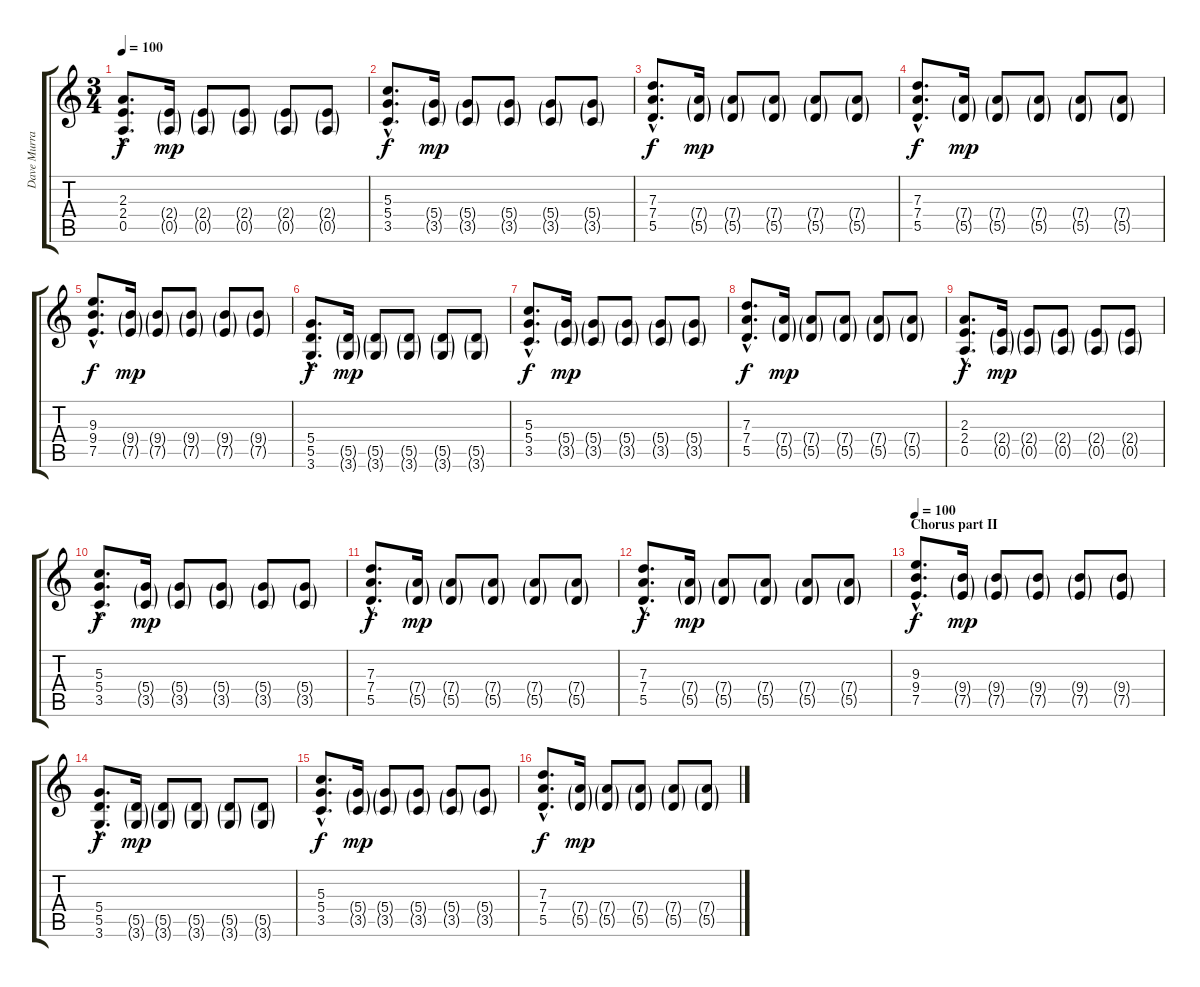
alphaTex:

\track ("Dave Murray" "Dave Murra") {instrument distortionguitar}
\staff {score tabs}
\tuning (E4 B3 G3 D3 A2 E2) {hide}
\ts (3 4)
\tempo 100
\clef g2
\ks c
(2.3{hac} 2.4{hac} 0.5{hac}).8{d dy f} (2.4{g} 0.5{g}).16{dy mp} (2.4{g} 0.5{g}).8 (2.4{g} 0.5{g}).8 (2.4{g} 0.5{g}).8 (2.4{g} 0.5{g}).8 |
(5.3{hac} 5.4{hac} 3.5{hac}).8{d dy f} (5.4{g} 3.5{g}).16{dy mp} (5.4{g} 3.5{g}).8 (5.4{g} 3.5{g}).8 (5.4{g} 3.5{g}).8 (5.4{g} 3.5{g}).8 |
(7.3{hac} 7.4{hac} 5.5{hac}).8{d dy f} (7.4{g} 5.5{g}).16{dy mp} (7.4{g} 5.5{g}).8 (7.4{g} 5.5{g}).8 (7.4{g} 5.5{g}).8 (7.4{g} 5.5{g}).8 |
(7.3{hac} 7.4{hac} 5.5{hac}).8{d dy f} (7.4{g} 5.5{g}).16{dy mp} (7.4{g} 5.5{g}).8 (7.4{g} 5.5{g}).8 (7.4{g} 5.5{g}).8 (7.4{g} 5.5{g}).8 |
(9.3{hac} 9.4{hac} 7.5{hac}).8{d dy f} (9.4{g} 7.5{g}).16{dy mp} (9.4{g} 7.5{g}).8 (9.4{g} 7.5{g}).8 (9.4{g} 7.5{g}).8 (9.4{g} 7.5{g}).8 |
(5.4{hac} 5.5{hac} 3.6{hac}).8{d dy f} (5.5{g} 3.6{g}).16{dy mp} (5.5{g} 3.6{g}).8 (5.5{g} 3.6{g}).8 (5.5{g} 3.6{g}).8 (5.5{g} 3.6{g}).8 |
(5.3{hac} 5.4{hac} 3.5{hac}).8{d dy f} (5.4{g} 3.5{g}).16{dy mp} (5.4{g} 3.5{g}).8 (5.4{g} 3.5{g}).8 (5.4{g} 3.5{g}).8 (5.4{g} 3.5{g}).8 |
(7.3{hac} 7.4{hac} 5.5{hac}).8{d dy f} (7.4{g} 5.5{g}).16{dy mp} (7.4{g} 5.5{g}).8 (7.4{g} 5.5{g}).8 (7.4{g} 5.5{g}).8 (7.4{g} 5.5{g}).8 |
(2.3{hac} 2.4{hac} 0.5{hac}).8{d dy f} (2.4{g} 0.5{g}).16{dy mp} (2.4{g} 0.5{g}).8 (2.4{g} 0.5{g}).8 (2.4{g} 0.5{g}).8 (2.4{g} 0.5{g}).8 |
(5.3{hac} 5.4{hac} 3.5{hac}).8{d dy f} (5.4{g} 3.5{g}).16{dy mp} (5.4{g} 3.5{g}).8 (5.4{g} 3.5{g}).8 (5.4{g} 3.5{g}).8 (5.4{g} 3.5{g}).8 |
(7.3{hac} 7.4{hac} 5.5{hac}).8{d dy f} (7.4{g} 5.5{g}).16{dy mp} (7.4{g} 5.5{g}).8 (7.4{g} 5.5{g}).8 (7.4{g} 5.5{g}).8 (7.4{g} 5.5{g}).8 |
(7.3{hac} 7.4{hac} 5.5{hac}).8{d dy f} (7.4{g} 5.5{g}).16{dy mp} (7.4{g} 5.5{g}).8 (7.4{g} 5.5{g}).8 (7.4{g} 5.5{g}).8 (7.4{g} 5.5{g}).8 |
\section ("" "Chorus part II")
\tempo 100
(9.3{hac} 9.4{hac} 7.5{hac}).8{d dy f volume 12} (9.4{g} 7.5{g}).16{dy mp} (9.4{g} 7.5{g}).8 (9.4{g} 7.5{g}).8 (9.4{g} 7.5{g}).8 (9.4{g} 7.5{g}).8 |
(5.4{hac} 5.5{hac} 3.6{hac}).8{d dy f} (5.5{g} 3.6{g}).16{dy mp} (5.5{g} 3.6{g}).8 (5.5{g} 3.6{g}).8 (5.5{g} 3.6{g}).8 (5.5{g} 3.6{g}).8 |
(5.3{hac} 5.4{hac} 3.5{hac}).8{d dy f} (5.4{g} 3.5{g}).16{dy mp} (5.4{g} 3.5{g}).8 (5.4{g} 3.5{g}).8 (5.4{g} 3.5{g}).8 (5.4{g} 3.5{g}).8 |
(7.3{hac} 7.4{hac} 5.5{hac}).8{d dy f} (7.4{g} 5.5{g}).16{dy mp} (7.4{g} 5.5{g}).8 (7.4{g} 5.5{g}).8 (7.4{g} 5.5{g}).8 (7.4{g} 5.5{g}).8
